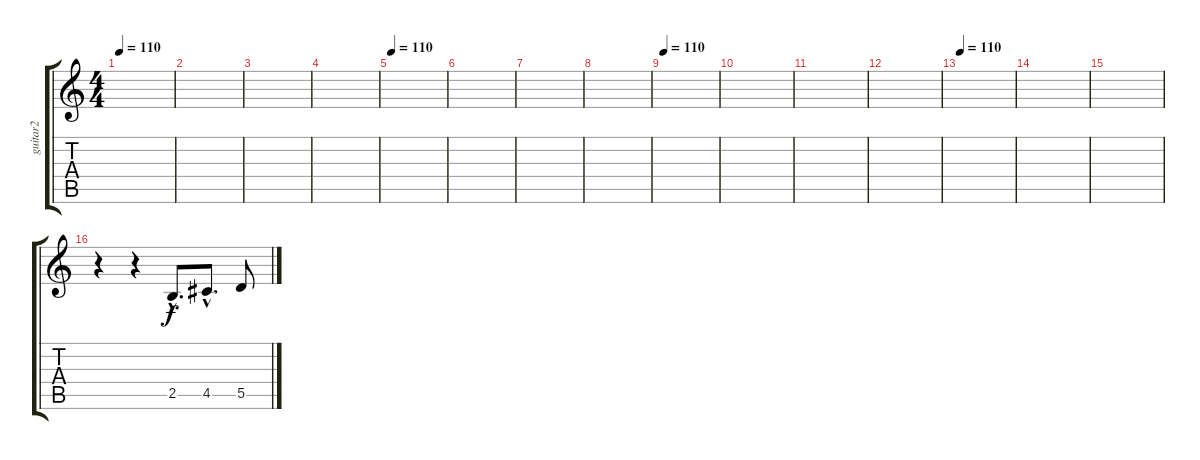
\track ("guitar2" "guitar2") {instrument electricguitarjazz}
\staff {score tabs}
\tuning (E4 B3 G3 D3 A2 E2) {hide}
\ts (4 4)
\tempo 110
\clef g2
\ks c
|
|
|
|
\tempo 110
|
|
|
|
\tempo 110
|
|
|
|
\tempo 110
|
|
|
r.4 r.4 2.5{hac}.8{d} 4.5{hac}.8{d} 5.5.8
